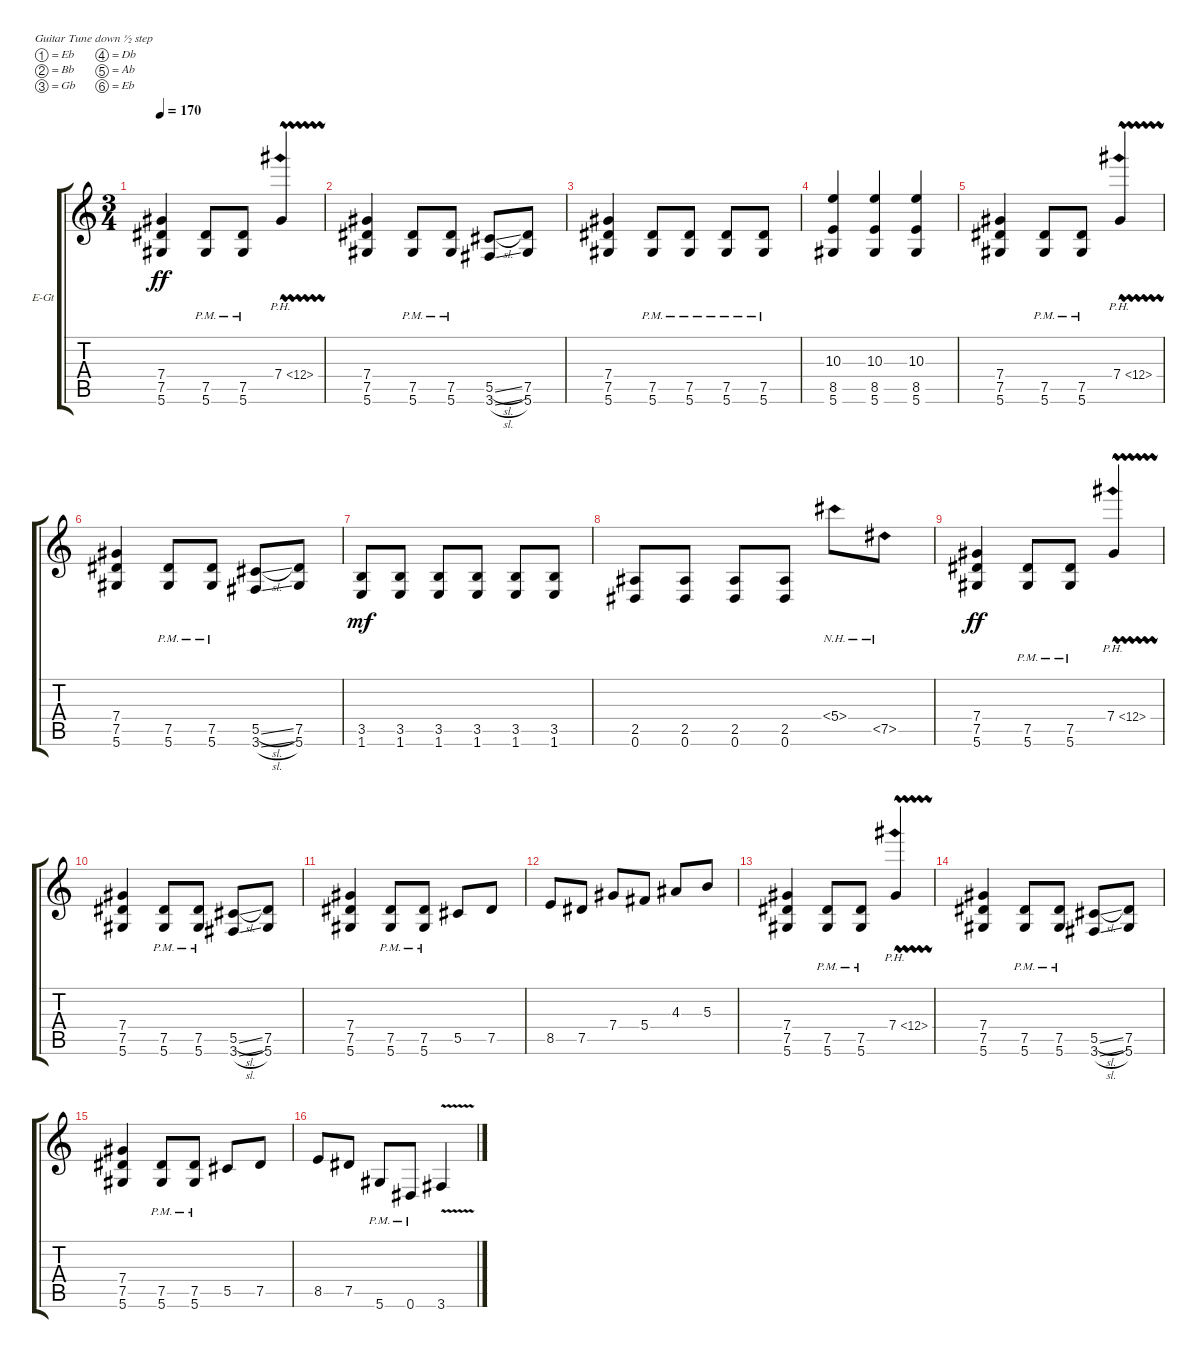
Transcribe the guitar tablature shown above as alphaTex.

\bracketExtendMode groupsimilarinstruments
\firstSystemTrackNameOrientation horizontal
\otherSystemsTrackNameOrientation horizontal
\track ("Adam - Lead" "E-Gt") {instrument distortionguitar}
\staff {score tabs}
\tuning (Eb4 Bb3 Gb3 Db3 Ab2 Eb2)
\ts (3 4)
\tempo 170
\clef g2
\ks c
(5.6 7.5 7.4).4{dy ff} (5.6{pm} 7.5{pm}).8 (5.6{pm} 7.5{pm}).8 7.4{ph 5 vw}.4 |
(5.6 7.5 7.4).4 (5.6{pm} 7.5{pm}).8 (5.6{pm} 7.5{pm}).8 (3.6{sl} 5.5{sl}).8 (5.6 7.5).8 |
(5.6 7.5 7.4).4 (5.6{pm} 7.5{pm}).8 (5.6{pm} 7.5{pm}).8 (5.6{pm} 7.5{pm}).8 (5.6{pm} 7.5{pm}).8 |
(5.6 8.5 10.3).4 (5.6 8.5 10.3).4 (5.6 8.5 10.3).4 |
(5.6 7.5 7.4).4 (5.6{pm} 7.5{pm}).8 (5.6{pm} 7.5{pm}).8 7.4{ph 5 vw}.4 |
(5.6 7.5 7.4).4 (5.6{pm} 7.5{pm}).8 (5.6{pm} 7.5{pm}).8 (3.6{sl} 5.5{sl}).8 (5.6 7.5).8 |
(1.6 3.5).8{dy mf} (1.6 3.5).8 (1.6 3.5).8 (1.6 3.5).8 (1.6 3.5).8 (1.6 3.5).8 |
(0.6 2.5).8 (2.5 0.6).8 (2.5 0.6).8 (2.5 0.6).8 5.4{nh}.8 7.5{nh}.8 |
(5.6 7.5 7.4).4{dy ff} (5.6{pm} 7.5{pm}).8 (5.6{pm} 7.5{pm}).8 7.4{ph 5 vw}.4 |
(5.6 7.5 7.4).4 (5.6{pm} 7.5{pm}).8 (5.6{pm} 7.5{pm}).8 (3.6{sl} 5.5{sl}).8 (5.6 7.5).8 |
(5.6 7.5 7.4).4 (5.6{pm} 7.5{pm}).8 (5.6{pm} 7.5{pm}).8 5.5.8 7.5.8 |
8.5.8 7.5.8 7.4.8 5.4.8 4.3.8 5.3.8 |
(5.6 7.5 7.4).4 (5.6{pm} 7.5{pm}).8 (5.6{pm} 7.5{pm}).8 7.4{ph 5 vw}.4 |
(5.6 7.5 7.4).4 (5.6{pm} 7.5{pm}).8 (5.6{pm} 7.5{pm}).8 (3.6{sl} 5.5{sl}).8 (5.6 7.5).8 |
(5.6 7.5 7.4).4 (5.6{pm} 7.5{pm}).8 (5.6{pm} 7.5{pm}).8 5.5.8 7.5.8 |
8.5.8 7.5.8 5.6{pm}.8 0.6{pm}.8 3.6{v}.4
